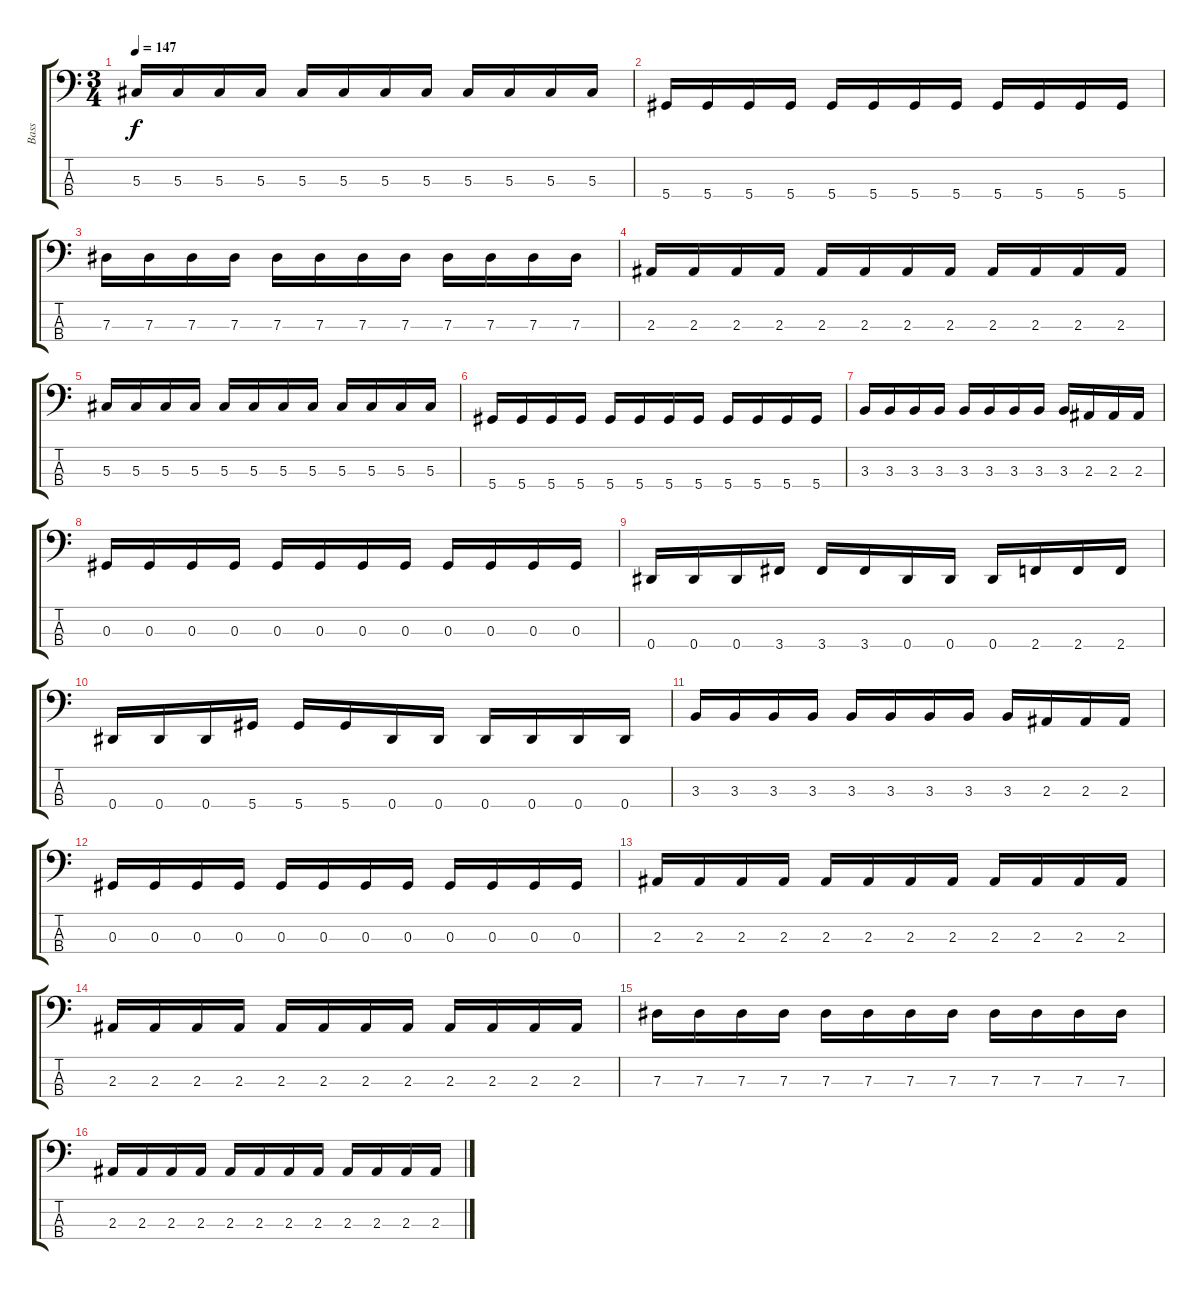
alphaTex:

\track ("Bass" "Bass") {instrument electricbassfinger}
\staff {score tabs}
\tuning (Gb2 Db2 Ab1 Eb1) {hide}
\ts (3 4)
\tempo 147
\clef f4
\ks c
5.3.16{dy f} 5.3.16 5.3.16 5.3.16 5.3.16 5.3.16 5.3.16 5.3.16 5.3.16 5.3.16 5.3.16 5.3.16 |
5.4.16 5.4.16 5.4.16 5.4.16 5.4.16 5.4.16 5.4.16 5.4.16 5.4.16 5.4.16 5.4.16 5.4.16 |
7.3.16 7.3.16 7.3.16 7.3.16 7.3.16 7.3.16 7.3.16 7.3.16 7.3.16 7.3.16 7.3.16 7.3.16 |
2.3.16 2.3.16 2.3.16 2.3.16 2.3.16 2.3.16 2.3.16 2.3.16 2.3.16 2.3.16 2.3.16 2.3.16 |
5.3.16 5.3.16 5.3.16 5.3.16 5.3.16 5.3.16 5.3.16 5.3.16 5.3.16 5.3.16 5.3.16 5.3.16 |
5.4.16 5.4.16 5.4.16 5.4.16 5.4.16 5.4.16 5.4.16 5.4.16 5.4.16 5.4.16 5.4.16 5.4.16 |
3.3.16 3.3.16 3.3.16 3.3.16 3.3.16 3.3.16 3.3.16 3.3.16 3.3.16 2.3.16 2.3.16 2.3.16 |
0.3.16 0.3.16 0.3.16 0.3.16 0.3.16 0.3.16 0.3.16 0.3.16 0.3.16 0.3.16 0.3.16 0.3.16 |
0.4.16 0.4.16 0.4.16 3.4.16 3.4.16 3.4.16 0.4.16 0.4.16 0.4.16 2.4.16 2.4.16 2.4.16 |
0.4.16 0.4.16 0.4.16 5.4.16 5.4.16 5.4.16 0.4.16 0.4.16 0.4.16 0.4.16 0.4.16 0.4.16 |
3.3.16 3.3.16 3.3.16 3.3.16 3.3.16 3.3.16 3.3.16 3.3.16 3.3.16 2.3.16 2.3.16 2.3.16 |
0.3.16 0.3.16 0.3.16 0.3.16 0.3.16 0.3.16 0.3.16 0.3.16 0.3.16 0.3.16 0.3.16 0.3.16 |
2.3.16 2.3.16 2.3.16 2.3.16 2.3.16 2.3.16 2.3.16 2.3.16 2.3.16 2.3.16 2.3.16 2.3.16 |
2.3.16 2.3.16 2.3.16 2.3.16 2.3.16 2.3.16 2.3.16 2.3.16 2.3.16 2.3.16 2.3.16 2.3.16 |
7.3.16 7.3.16 7.3.16 7.3.16 7.3.16 7.3.16 7.3.16 7.3.16 7.3.16 7.3.16 7.3.16 7.3.16 |
2.3.16 2.3.16 2.3.16 2.3.16 2.3.16 2.3.16 2.3.16 2.3.16 2.3.16 2.3.16 2.3.16 2.3.16
